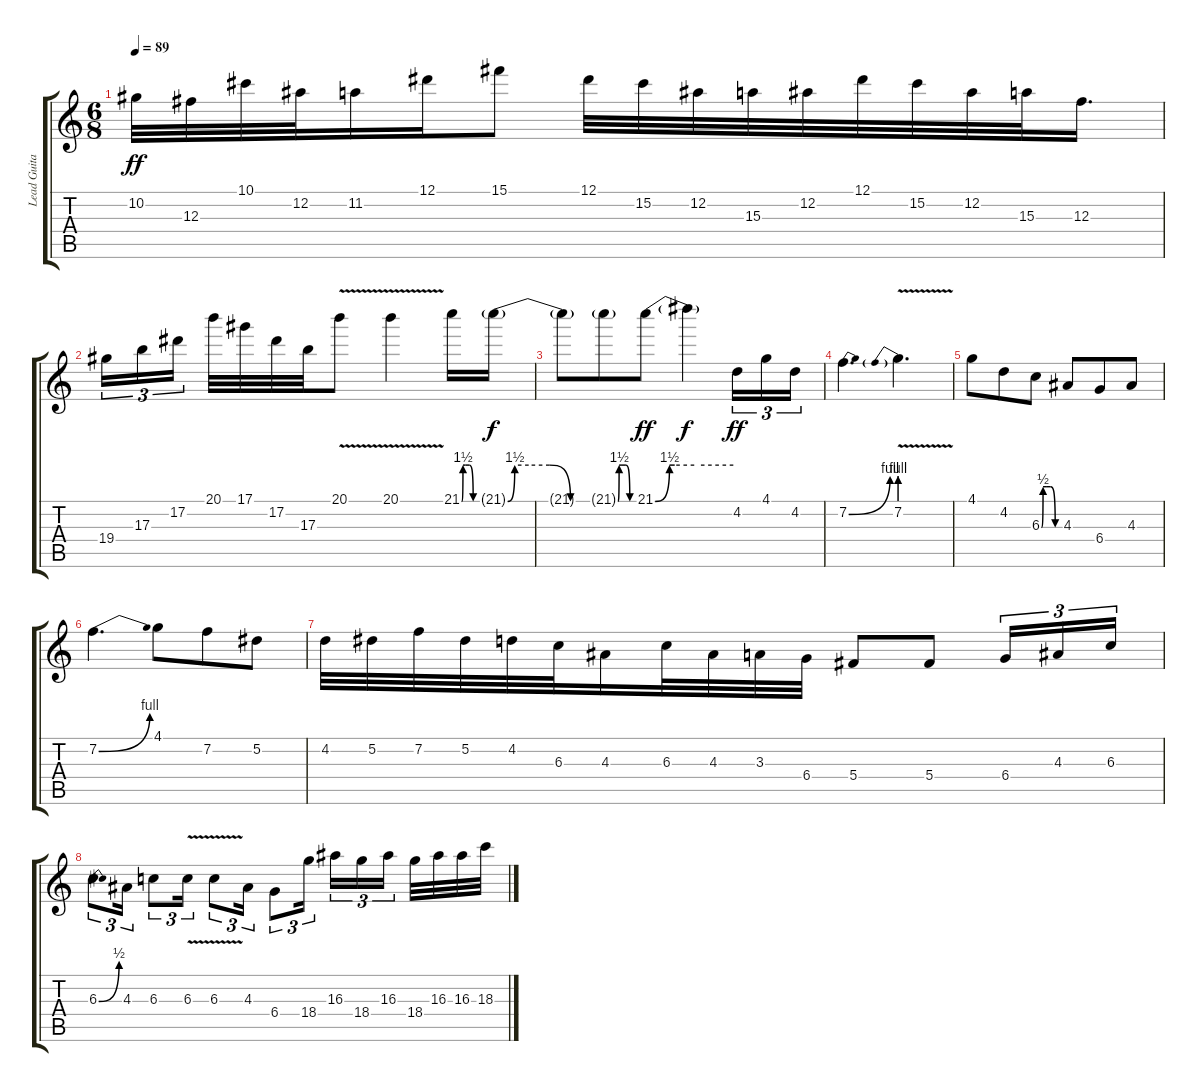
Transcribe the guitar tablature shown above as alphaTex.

\track ("Lead Guitar" "Lead Guita") {instrument overdrivenguitar}
\staff {score tabs}
\tuning (Eb4 Bb3 Gb3 Db3 Ab2 Eb2) {hide}
\ts (6 8)
\tempo 89
\clef g2
\ks c
10.2.32{dy ff} 12.3.32 10.1.32 12.2.32 11.2.16 12.1.16 15.1.8 12.1.32 15.2.32 12.2.32 15.3.32 12.2.32 12.1.32 15.2.32 12.2.32 15.3.32 12.3.16{d} |
19.4.16{tu (3 2)} 17.3.16{tu (3 2)} 17.2.16{tu (3 2) beam splitsecondary} 20.1.32 17.1.32 17.2.32 17.3.32 20.1{v}.8 20.1{v}.4 21.1{be (custom 0 0 5 6 15 6 30 6 45 0 60 0)}.16 21.1{be (custom 0 0 5 6 15 6 30 6 45 0 60 0) g}.16{dy f} |
21.1{t}.8 21.1{be (custom 0 0 4 6 15 6 30 6 45 0 60 0) g}.8 21.1{be (custom 0 0 11 6 15 6 30 6 60 6)}.8{dy ff} 21.1{t}.4{dy f} 4.2.16{tu (3 2) dy ff} 4.1.16{tu (3 2)} 4.2.16{tu (3 2)} |
7.2{be (bend 0 0 60 4)}.4{d} 7.2{be (prebend 0 4 60 4) v}.4{d} |
4.1.8 4.2.8 6.3{be (custom 0 0 5 2 15 2 30 2 45 0 60 0)}.8 4.3.8 6.4.8 4.3.8 |
7.2{be (bend 0 0 60 4)}.4{d} 4.1.8 7.2.8 5.2.8 |
4.2.32 5.2.32 7.2.32 5.2.32 4.2.32 6.3.32 4.3.16 6.3.32 4.3.32 3.3.32 6.4.32 5.4.8 5.4.8 6.4.16{tu (3 2)} 4.3.16{tu (3 2)} 6.3.16{tu (3 2)} |
6.3{be (bend 0 0 60 2)}.8{tu (3 2)} 4.3.16{tu (3 2)} 6.3.8{tu (3 2)} 6.3{v}.16{tu (3 2)} 6.3{v}.8{tu (3 2)} 4.3.16{tu (3 2)} 6.4.8{tu (3 2)} 18.4.16{tu (3 2) beam splitsecondary} 16.3.16{tu (3 2)} 18.4.16{tu (3 2)} 16.3.16{tu (3 2) beam splitsecondary} 18.4.32 16.3.32 16.3.32 18.3{h}.32
